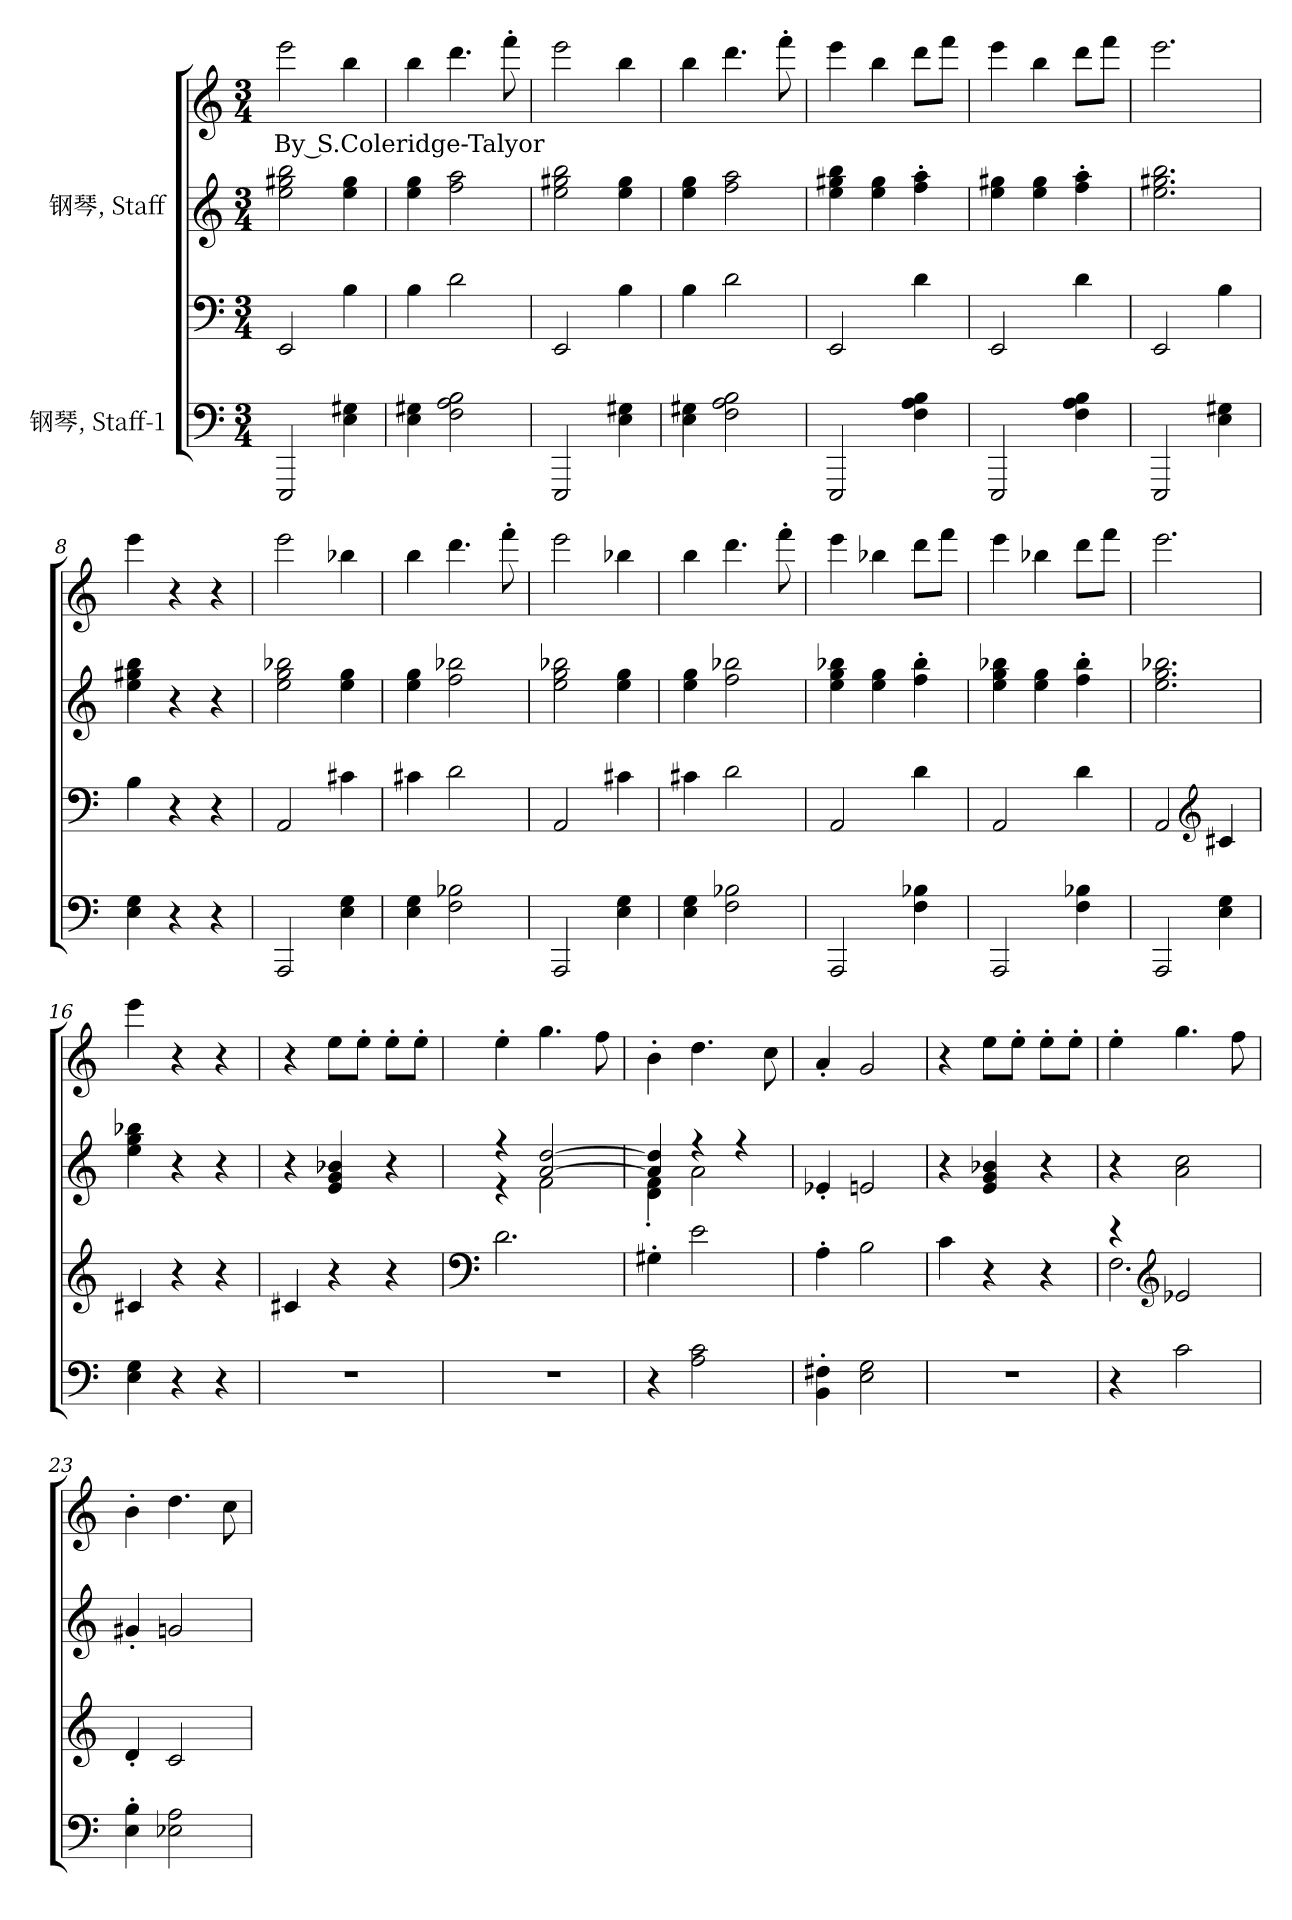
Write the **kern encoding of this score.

**kern	**kern	**kern	**kern	**text
*part2	*part2	*part1	*part1	*part1
*staff4	*staff3	*staff2	*staff1	*staff1
*I"钢琴, Staff-1	*	*I"钢琴, Staff	*	*
*clefF4	*clefF4	*clefG2	*clefG2	*
*k[]	*k[]	*k[]	*k[]	*
*M3/4	*M3/4	*M3/4	*M3/4	*
*MM170	*MM170	*MM170	*MM170	*
=1	=1	=1	=1	=1
2EEE/	2EE/	2ee\ 2gg#X\ 2bb\	2eee\	By S.Coleridge-Talyor
4E\ 4G#X\	4B\	4ee\ 4gg#\	4bb\	.
=2	=2	=2	=2	=2
4E\ 4G#X\	4B\	4ee\ 4gg\	4bb\	.
2F\ 2A\ 2B\	2d\	2ff\ 2aa\	4.ddd\	.
.	.	.	8fff'\	.
=3	=3	=3	=3	=3
2EEE/	2EE/	2ee\ 2gg#X\ 2bb\	2eee\	.
4E\ 4G#X\	4B\	4ee\ 4gg#\	4bb\	.
=4	=4	=4	=4	=4
4E\ 4G#X\	4B\	4ee\ 4gg\	4bb\	.
2F\ 2A\ 2B\	2d\	2ff\ 2aa\	4.ddd\	.
.	.	.	8fff'\	.
=5	=5	=5	=5	=5
2EEE/	2EE/	4ee\ 4gg#X\ 4bb\	4eee\	.
.	.	4ee\ 4gg#\	4bb\	.
4F\ 4A\ 4B\	4d\	4ff\' 4aa\'	8ddd\L	.
.	.	.	8fff\J	.
!!LO:LB:g=z
=6	=6	=6	=6	=6
2EEE/	2EE/	4ee\ 4gg#X\	4eee\	.
.	.	4ee\ 4gg#\	4bb\	.
4F\ 4A\ 4B\	4d\	4ff\' 4aa\'	8ddd\L	.
.	.	.	8fff\J	.
=7	=7	=7	=7	=7
2EEE/	2EE/	2.ee\ 2.gg#X\ 2.bb\	2.eee\	.
4E\ 4G#X\	4B\	.	.	.
=8	=8	=8	=8	=8
4E\ 4G\	4B\	4ee\ 4gg#X\ 4bb\	4eee\	.
4r	4r	4r	4r	.
4r	4r	4r	4r	.
=9	=9	=9	=9	=9
2AAA/	2AA/	2ee\ 2gg\ 2bb-X\	2eee\	.
4E\ 4G\	4c#X\	4ee\ 4gg\	4bb-X\	.
=10	=10	=10	=10	=10
4E\ 4G\	4c#X\	4ee\ 4gg\	4bb\	.
2F\ 2B-X\	2d\	2ff\ 2bb-X\	4.ddd\	.
.	.	.	8fff'\	.
=11	=11	=11	=11	=11
2AAA/	2AA/	2ee\ 2gg\ 2bb-X\	2eee\	.
4E\ 4G\	4c#X\	4ee\ 4gg\	4bb-X\	.
=12	=12	=12	=12	=12
4E\ 4G\	4c#X\	4ee\ 4gg\	4bb\	.
2F\ 2B-X\	2d\	2ff\ 2bb-X\	4.ddd\	.
.	.	.	8fff'\	.
=13	=13	=13	=13	=13
2AAA/	2AA/	4ee\ 4gg\ 4bb-X\	4eee\	.
.	.	4ee\ 4gg\	4bb-X\	.
4F\ 4B-X\	4d\	4ff\' 4bb-\'	8ddd\L	.
.	.	.	8fff\J	.
!!LO:LB:g=z
=14	=14	=14	=14	=14
2AAA/	2AA/	4ee\ 4gg\ 4bb-X\	4eee\	.
.	.	4ee\ 4gg\	4bb-X\	.
4F\ 4B-X\	4d\	4ff\' 4bb-\'	8ddd\L	.
.	.	.	8fff\J	.
=15	=15	=15	=15	=15
2AAA/	2AA/	2.ee\ 2.gg\ 2.bb-X\	2.eee\	.
*	*clefG2	*	*	*
4E\ 4G\	4c#X/	.	.	.
=16	=16	=16	=16	=16
4E\ 4G\	4c#X/	4ee\ 4gg\ 4bb-X\	4eee\	.
4r	4r	4r	4r	.
4r	4r	4r	4r	.
=17	=17	=17	=17	=17
2.r	4c#X/	4r	4r	.
.	4r	4e/ 4g/ 4b-X/	8ee\L	.
.	.	.	8ee'\J	.
.	4r	4r	8ee'\L	.
.	.	.	8ee'\J	.
=18	=18	=18	=18	=18
*	*clefF4	*	*	*
*	*	*^	*	*
2.r	2.d\	4r	4r	4ee'\	.
.	.	[2a/ [2dd/	2f\	4.gg\	.
.	.	.	.	8ff\	.
=19	=19	=19	=19	=19	=19
4r	4G#X'\	4a/] 4dd/]	4d\' 4f\'	4b'\	.
2A\ 2c\	2e\	4r	2a\	4.dd\	.
.	.	4r	.	.	.
.	.	.	.	8cc\	.
*	*	*v	*v	*	*
=20	=20	=20	=20	=20
4BB\' 4F#X\'	4A'\	4e-X'/	4a'/	.
2E\ 2G\	2B\	2en/	2g/	.
!!LO:PB:g=z
=21	=21	=21	=21	=21
2.r	4c\	4r	4r	.
.	4r	4e/ 4g/ 4b-X/	8ee\L	.
.	.	.	8ee'\J	.
.	4r	4r	8ee'\L	.
.	.	.	8ee'\J	.
=22	=22	=22	=22	=22
*	*^	*	*	*
4r	4r	2.F\	4r	4ee'\	.
*	*clefG2	*	*	*	*
2c\	2e-X/	.	2a\ 2cc\	4.gg\	.
.	.	.	.	8ff\	.
*	*v	*v	*	*	*
=23	=23	=23	=23	=23
4E\' 4B\'	4d'/	4g#X'/	4b'\	.
2E-X\ 2A\	2c/	2gn/	4.dd\	.
.	.	.	8cc\	.
=	=	=	=	=
*-	*-	*-	*-	*-
